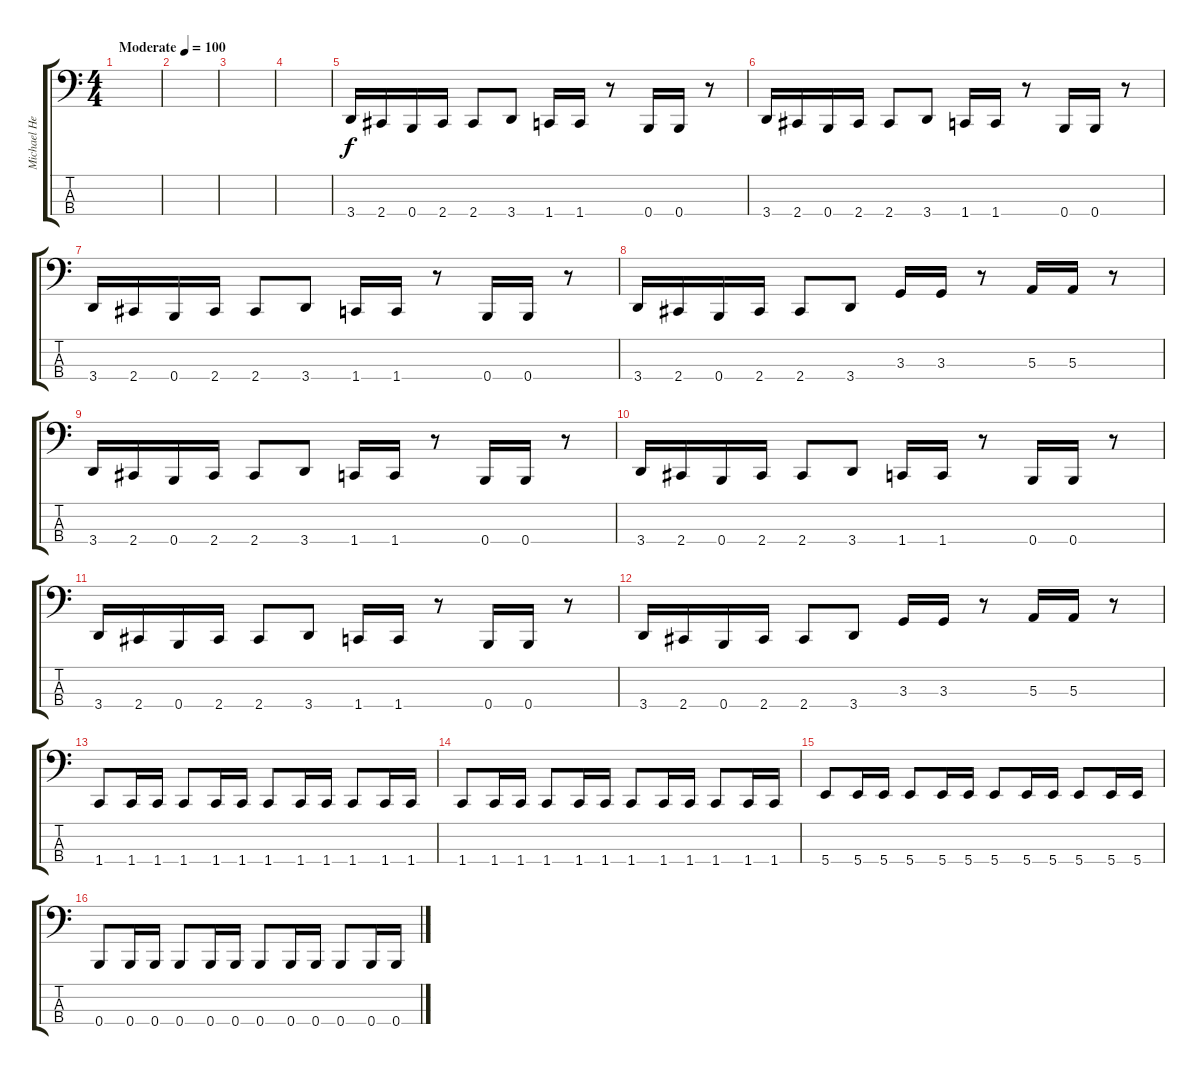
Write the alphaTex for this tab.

\track ("Michael Hedlund" "Michael He") {instrument electricbassfinger}
\staff {score tabs}
\tuning (D2 A1 E1 B0) {hide}
\ts (4 4)
\tempo (100 "Moderate")
\clef f4
\ks c
|
|
|
|
3.4.16 2.4.16 0.4.16 2.4.16 2.4.8 3.4.8 1.4.16 1.4.16 r.8 0.4.16 0.4.16 r.8 |
3.4.16 2.4.16 0.4.16 2.4.16 2.4.8 3.4.8 1.4.16 1.4.16 r.8 0.4.16 0.4.16 r.8 |
3.4.16 2.4.16 0.4.16 2.4.16 2.4.8 3.4.8 1.4.16 1.4.16 r.8 0.4.16 0.4.16 r.8 |
3.4.16 2.4.16 0.4.16 2.4.16 2.4.8 3.4.8 3.3.16 3.3.16 r.8 5.3.16 5.3.16 r.8 |
3.4.16 2.4.16 0.4.16 2.4.16 2.4.8 3.4.8 1.4.16 1.4.16 r.8 0.4.16 0.4.16 r.8 |
3.4.16 2.4.16 0.4.16 2.4.16 2.4.8 3.4.8 1.4.16 1.4.16 r.8 0.4.16 0.4.16 r.8 |
3.4.16 2.4.16 0.4.16 2.4.16 2.4.8 3.4.8 1.4.16 1.4.16 r.8 0.4.16 0.4.16 r.8 |
3.4.16 2.4.16 0.4.16 2.4.16 2.4.8 3.4.8 3.3.16 3.3.16 r.8 5.3.16 5.3.16 r.8 |
1.4.8 1.4.16 1.4.16 1.4.8 1.4.16 1.4.16 1.4.8 1.4.16 1.4.16 1.4.8 1.4.16 1.4.16 |
1.4.8 1.4.16 1.4.16 1.4.8 1.4.16 1.4.16 1.4.8 1.4.16 1.4.16 1.4.8 1.4.16 1.4.16 |
5.4.8 5.4.16 5.4.16 5.4.8 5.4.16 5.4.16 5.4.8 5.4.16 5.4.16 5.4.8 5.4.16 5.4.16 |
0.4.8 0.4.16 0.4.16 0.4.8 0.4.16 0.4.16 0.4.8 0.4.16 0.4.16 0.4.8 0.4.16 0.4.16
